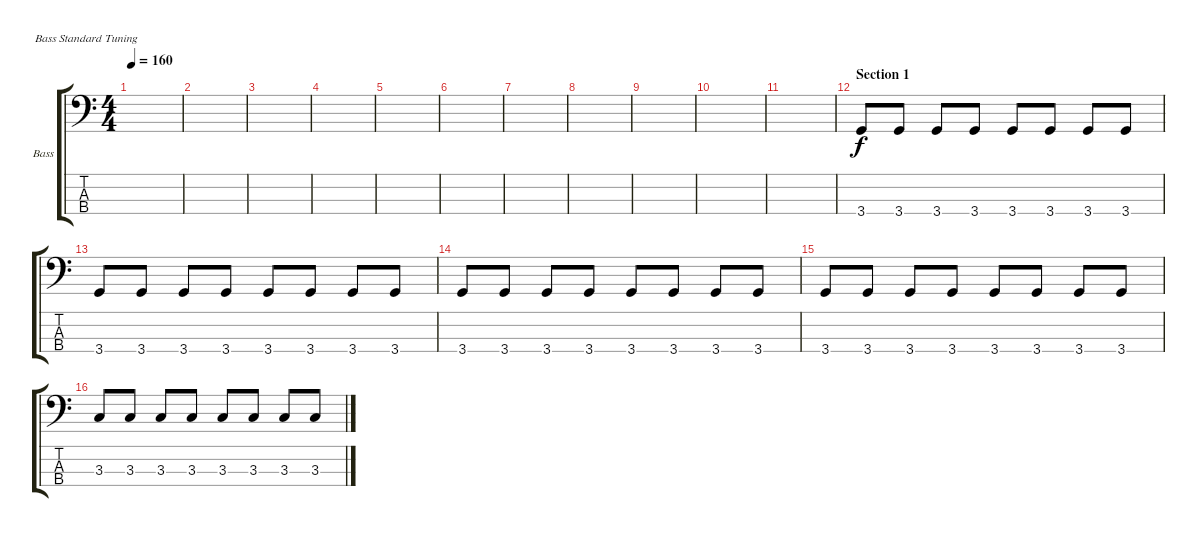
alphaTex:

\defaultSystemsLayout 4
\bracketExtendMode groupsimilarinstruments
\firstSystemTrackNameOrientation horizontal
\otherSystemsTrackNameOrientation horizontal
\track ("Bass" "Bass") {instrument electricbassfinger}
\staff {score tabs}
\tuning (G2 D2 A1 E1)
\ts (4 4)
\tempo 160
\clef f4
\scale
0.333333
\ks aminor
|
\scale
0.333333 |
\scale
0.333333 |
\scale
0.333333 |
\scale
0.333333 |
\scale
0.333333 |
\scale
0.333333 |
\scale
0.333333 |
\scale
0.333333 |
\scale
0.333333 |
\scale
0.333333 |
\section ("" "Section 1")
\scale
0.505976 3.4.8 3.4.8 3.4.8 3.4.8 3.4.8 3.4.8 3.4.8 3.4.8 |
\scale
0.247012 3.4.8 3.4.8 3.4.8 3.4.8 3.4.8 3.4.8 3.4.8 3.4.8 |
\scale
0.247012 3.4.8 3.4.8 3.4.8 3.4.8 3.4.8 3.4.8 3.4.8 3.4.8 |
\scale
0.333333 3.4.8 3.4.8 3.4.8 3.4.8 3.4.8 3.4.8 3.4.8 3.4.8 |
\scale
0.333333 3.3.8 3.3.8 3.3.8 3.3.8 3.3.8 3.3.8 3.3.8 3.3.8
